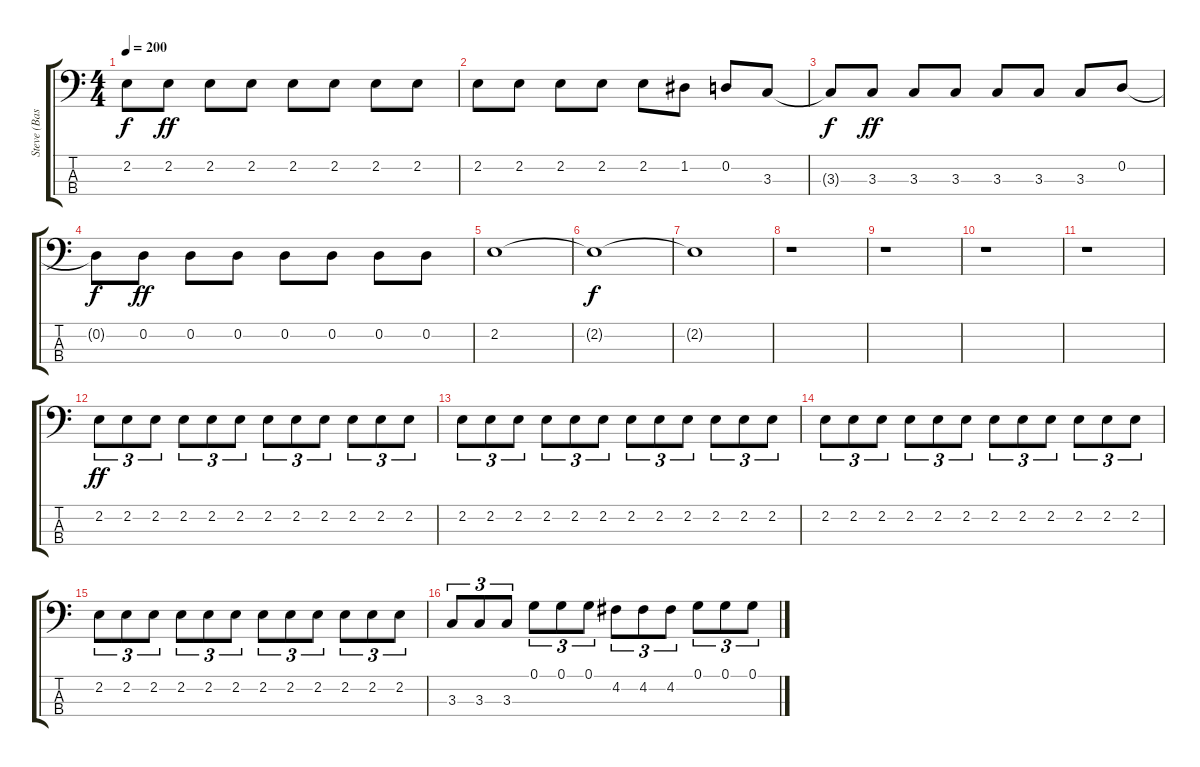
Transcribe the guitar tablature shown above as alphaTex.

\track ("Steve (Bass)" "Steve (Bas") {instrument electricbassfinger}
\staff {score tabs}
\tuning (G2 D2 A1 E1) {hide}
\ts (4 4)
\tempo 200
\clef f4
\ks c
2.2{t}.8{dy f} 2.2.8{dy ff} 2.2.8 2.2.8 2.2.8 2.2.8 2.2.8 2.2.8 |
2.2.8 2.2.8 2.2.8 2.2.8 2.2.8 1.2.8 0.2.8 3.3.8 |
3.3{t}.8{dy f} 3.3.8{dy ff} 3.3.8 3.3.8 3.3.8 3.3.8 3.3.8 0.2.8 |
0.2{t}.8{dy f} 0.2.8{dy ff} 0.2.8 0.2.8 0.2.8 0.2.8 0.2.8 0.2.8 |
2.2.1 |
2.2{t}.1{dy f} |
2.2{t}.1 |
r.1 |
r.1 |
r.1 |
r.1 |
2.2.8{tu (3 2) dy ff} 2.2.8{tu (3 2)} 2.2.8{tu (3 2)} 2.2.8{tu (3 2)} 2.2.8{tu (3 2)} 2.2.8{tu (3 2)} 2.2.8{tu (3 2)} 2.2.8{tu (3 2)} 2.2.8{tu (3 2)} 2.2.8{tu (3 2)} 2.2.8{tu (3 2)} 2.2.8{tu (3 2)} |
2.2.8{tu (3 2)} 2.2.8{tu (3 2)} 2.2.8{tu (3 2)} 2.2.8{tu (3 2)} 2.2.8{tu (3 2)} 2.2.8{tu (3 2)} 2.2.8{tu (3 2)} 2.2.8{tu (3 2)} 2.2.8{tu (3 2)} 2.2.8{tu (3 2)} 2.2.8{tu (3 2)} 2.2.8{tu (3 2)} |
2.2.8{tu (3 2)} 2.2.8{tu (3 2)} 2.2.8{tu (3 2)} 2.2.8{tu (3 2)} 2.2.8{tu (3 2)} 2.2.8{tu (3 2)} 2.2.8{tu (3 2)} 2.2.8{tu (3 2)} 2.2.8{tu (3 2)} 2.2.8{tu (3 2)} 2.2.8{tu (3 2)} 2.2.8{tu (3 2)} |
2.2.8{tu (3 2)} 2.2.8{tu (3 2)} 2.2.8{tu (3 2)} 2.2.8{tu (3 2)} 2.2.8{tu (3 2)} 2.2.8{tu (3 2)} 2.2.8{tu (3 2)} 2.2.8{tu (3 2)} 2.2.8{tu (3 2)} 2.2.8{tu (3 2)} 2.2.8{tu (3 2)} 2.2.8{tu (3 2)} |
3.3.8{tu (3 2)} 3.3.8{tu (3 2)} 3.3.8{tu (3 2)} 0.1.8{tu (3 2)} 0.1.8{tu (3 2)} 0.1.8{tu (3 2)} 4.2.8{tu (3 2)} 4.2.8{tu (3 2)} 4.2.8{tu (3 2)} 0.1.8{tu (3 2)} 0.1.8{tu (3 2)} 0.1.8{tu (3 2)}
